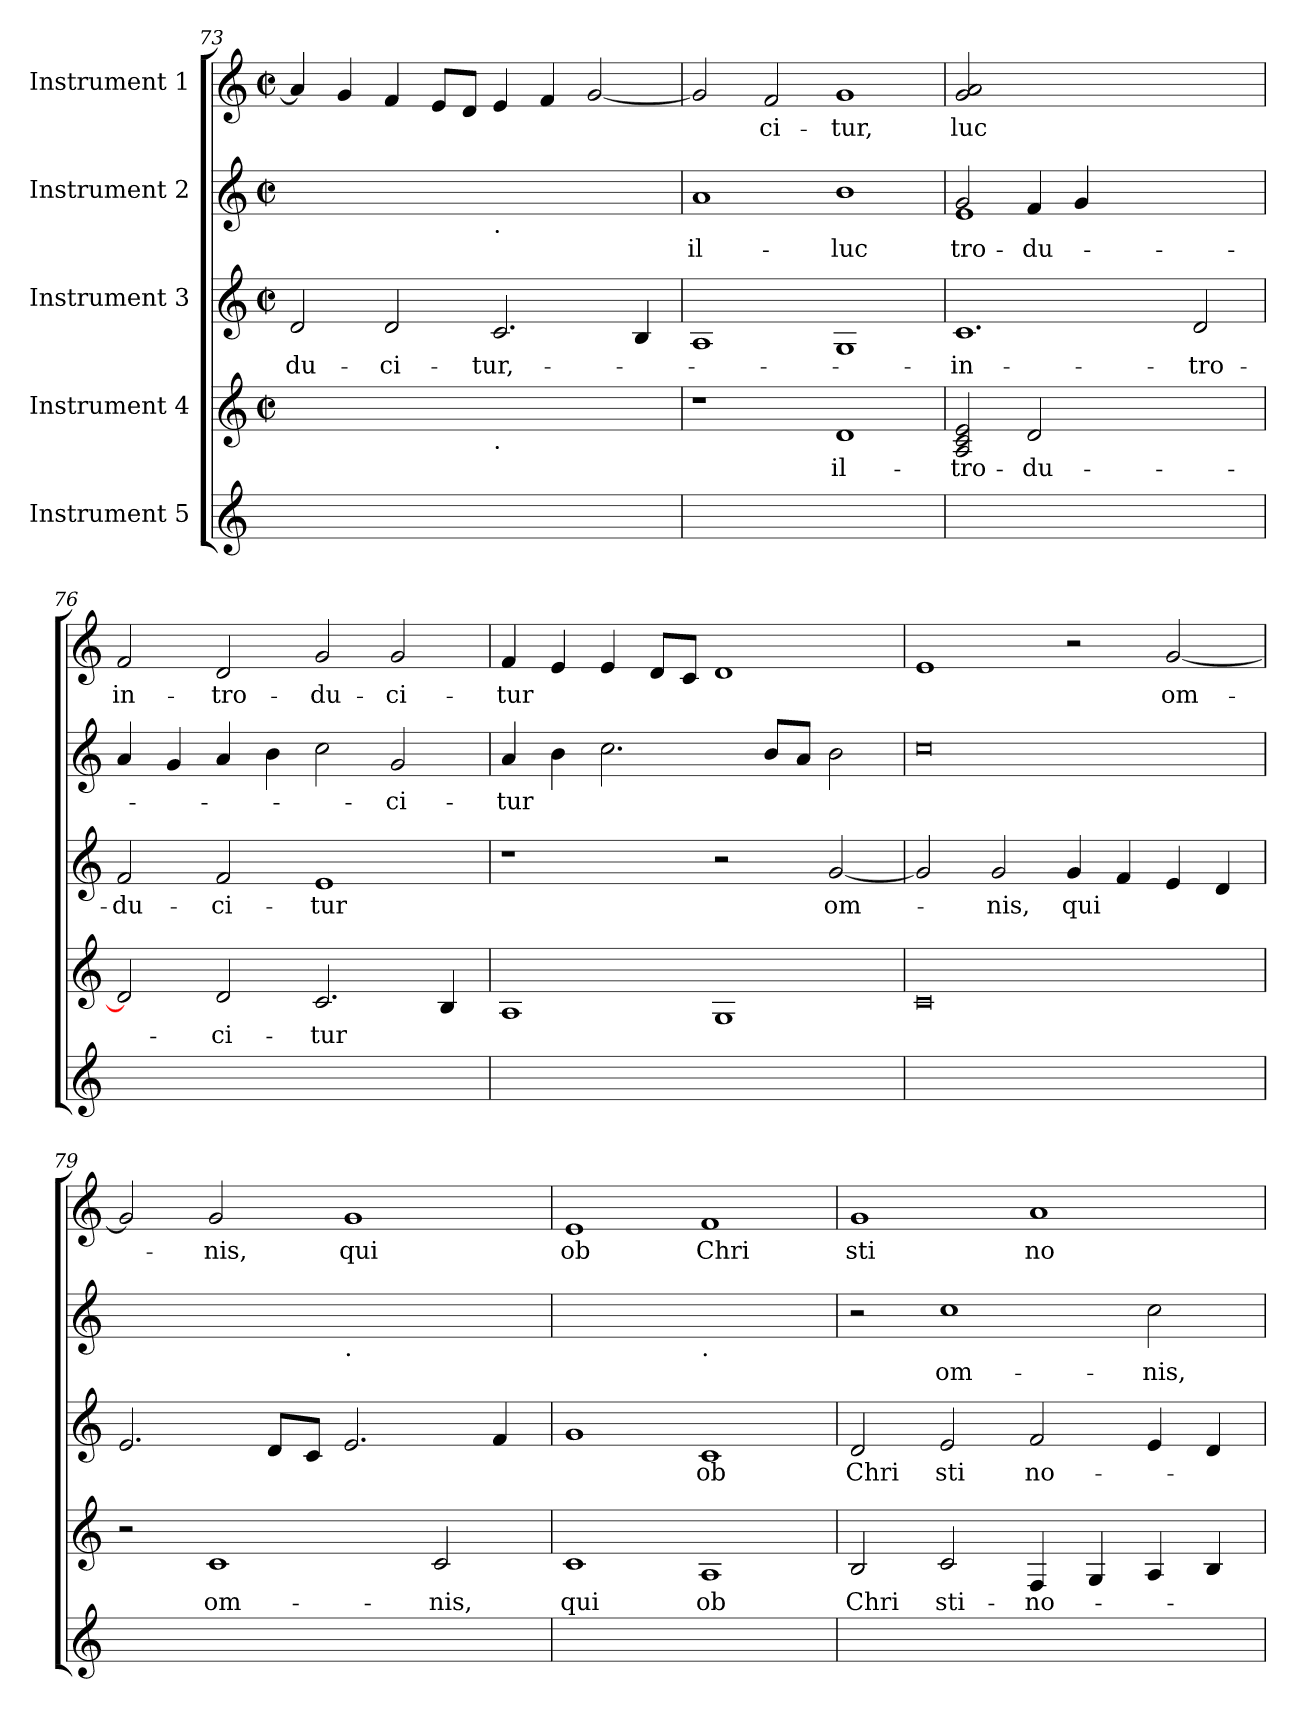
**kern	**kern	**text	**kern	**text	**kern	**text	**kern	**text
*part5	*part4	*part4	*part3	*part3	*part2	*part2	*part1	*part1
*staff5	*staff4	*staff4	*staff3	*staff3	*staff2	*staff2	*staff1	*staff1
*I"Instrument 5	*I"Instrument 4	*	*I"Instrument 3	*	*I"Instrument 2	*	*I"Instrument 1	*
!!LO:PB:g=z
*clefG2	*clefG2	*	*clefG2	*	*clefG2	*	*clefG2	*
*k[]	*k[]	*	*k[]	*	*k[]	*	*k[]	*
*	*M2/2	*	*M2/2	*	*M2/2	*	*M2/2	*
*	*met(c|)	*	*met(c|)	*	*met(c|)	*	*met(c|)	*
=73	=73	=73	=73	=73	=73	=73	=73	=73
!	!	!	!	!LO:LY:b	!	!	!	!
1ryy	1ryy	.	2d/	-du-	1ryy	.	4a/]	.
.	.	.	.	.	.	.	4g/	.
!	!	!	!	!LO:LY:b	!	!	!	!
.	.	.	2d/	-ci-	.	.	4f/	.
.	.	.	.	.	.	.	8e/L	.
.	.	.	.	.	.	.	8d/J	.
!	!	!	!	!	!LO:TX:b:t=.	!	!	!
!	!LO:TX:b:t=.	!	!	!	!	!	!	!
!	!	!	!	!LO:LY:b	!	!	!	!
1ryy	1ryy	.	2.c/	-tur,-	1ryy	.	4e/	.
.	.	.	.	.	.	.	4f/	.
.	.	.	.	.	.	.	[<2g/	.
.	.	.	4B/	.	.	.	.	.
=74	=74	=74	=74	=74	=74	=74	=74	=74
!	!	!	!	!	!	!LO:LY:b	!	!
1ryy	1r	.	1A	.	1a	il-	2g/]	.
!	!	!	!	!	!	!	!	!LO:LY:b
.	.	.	.	.	.	.	2f/	-ci-
!	!	!LO:LY:b	!	!	!	!LO:LY:b	!	!LO:LY:b
1ryy	1d	-il-	1G	.	1b	-luc	1g	-tur,
=75	=75	=75	=75	=75	=75	=75	=75	=75
!	!	!LO:LY:b	!	!LO:LY:b	!	!LO:LY:b	!	!
*	*	*	*	*	*^	*	*	*
!	!	!	!	!	!	!	!LO:LY:b	!	!LO:LY:b
1ryy	2A/ 2c/ 2e/	-tro-	1.c	-in-	2g/	1e	-tro-	2g 2a	-luc
!	!	!LO:LY:b	!	!	!	!	!LO:LY:b	!	!
.	[<2d/	-du-	.	.	4f/	.	-du-	1ryy	.
.	.	.	.	.	4g/	.	.	.	.
1ryy	2ryy	.	.	.	2ryy	2ryy	.	.	.
!	!	!	!	!LO:LY:b	!	!	!	!	!
.	2ryy	.	2d/	-tro-	2ryy	2ryy	.	2ryy	.
=76	=76	=76	=76	=76	=76	=76	=76	=76	=76
!	!	!	!	!LO:LY:b	!	!	!	!	!LO:LY:b
*	*	*	*	*	*v	*v	*	*	*
1ryy	2d/]	.	2f/	-du-	4a/	.	2f/	in-
.	.	.	.	.	4g/	.	.	.
!	!	!LO:LY:b	!	!LO:LY:b	!	!	!	!LO:LY:b
.	2d/	-ci-	2f/	-ci-	4a/	.	2d/	-tro-
.	.	.	.	.	4b\	.	.	.
!	!	!LO:LY:b	!	!LO:LY:b	!	!	!	!LO:LY:b
1ryy	2.c/	-tur	1e	-tur	2cc\	.	2g/	-du-
!	!	!	!	!	!	!LO:LY:b	!	!LO:LY:b
.	.	.	.	.	2g/	-ci-	2g/	-ci-
.	4B/	.	.	.	.	.	.	.
=77	=77	=77	=77	=77	=77	=77	=77	=77
!	!	!	!	!	!	!LO:LY:b	!	!LO:LY:b
1ryy	1A	.	1r	.	4a/	-tur	4f/	-tur
.	.	.	.	.	4b\	.	4e/	.
.	.	.	.	.	2.cc\	.	4e/	.
.	.	.	.	.	.	.	8d/L	.
.	.	.	.	.	.	.	8c/J	.
1ryy	1G	.	2r	.	.	.	1d	.
.	.	.	.	.	8b/L	.	.	.
.	.	.	.	.	8a/J	.	.	.
!	!	!	!	!LO:LY:b	!	!	!	!
.	.	.	[<2g/	om-	2b\	.	.	.
!!LO:LB:g=z
=78	=78	=78	=78	=78	=78	=78	=78	=78
1ryy	0c	.	2g/]	.	0cc	.	1e	.
!	!	!	!	!LO:LY:b	!	!	!	!
.	.	.	2g/	-nis,	.	.	.	.
!	!	!	!	!LO:LY:b	!	!	!	!
1ryy	.	.	4g/	qui	.	.	2r	.
.	.	.	4f/	.	.	.	.	.
!	!	!	!	!	!	!	!	!LO:LY:b
.	.	.	4e/	.	.	.	[>2g/	om-
.	.	.	4d/	.	.	.	.	.
!!LO:LB:g=z
=79	=79	=79	=79	=79	=79	=79	=79	=79
1ryy	2r	.	2.e/	.	1ryy	.	2g/]	.
!	!	!LO:LY:b	!	!	!	!	!	!LO:LY:b
.	1c	om-	.	.	.	.	2g/	-nis,
.	.	.	8d/L	.	.	.	.	.
.	.	.	8c/J	.	.	.	.	.
!	!	!	!	!	!LO:TX:b:t=.	!	!	!
!	!	!	!	!	!	!	!	!LO:LY:b
1ryy	.	.	2.e/	.	1ryy	.	1g	qui
!	!	!LO:LY:b	!	!	!	!	!	!
.	2c/	-nis,	.	.	.	.	.	.
.	.	.	4f/	.	.	.	.	.
=80	=80	=80	=80	=80	=80	=80	=80	=80
!	!	!LO:LY:b	!	!	!	!	!	!LO:LY:b
1ryy	1c	qui	1g	.	1ryy	.	1e	ob
!	!	!	!	!	!LO:TX:b:t=.	!	!	!
!	!	!LO:LY:b	!	!LO:LY:b	!	!	!	!LO:LY:b
1ryy	1A	ob	1c	ob	1ryy	.	1f	Chri
=81	=81	=81	=81	=81	=81	=81	=81	=81
!	!	!LO:LY:b	!	!LO:LY:b	!	!	!	!LO:LY:b
1ryy	2B/	Chri	2d/	Chri	2r	.	1g	-sti
!	!	!LO:LY:b	!	!LO:LY:b	!	!LO:LY:b	!	!
.	2c/	-sti-	2e/	-sti	1cc	om-	.	.
!	!	!LO:LY:b	!	!LO:LY:b	!	!	!	!LO:LY:b
1ryy	4F/	-no-	2f/	no-	.	.	1a	no-
.	4G/	.	.	.	.	.	.	.
!	!	!	!	!	!	!LO:LY:b	!	!
.	4A/	.	4e/	.	2cc\	-nis,	.	.
.	4B/	.	4d/	.	.	.	.	.
=	=	=	=	=	=	=	=	=
*-	*-	*-	*-	*-	*-	*-	*-	*-
